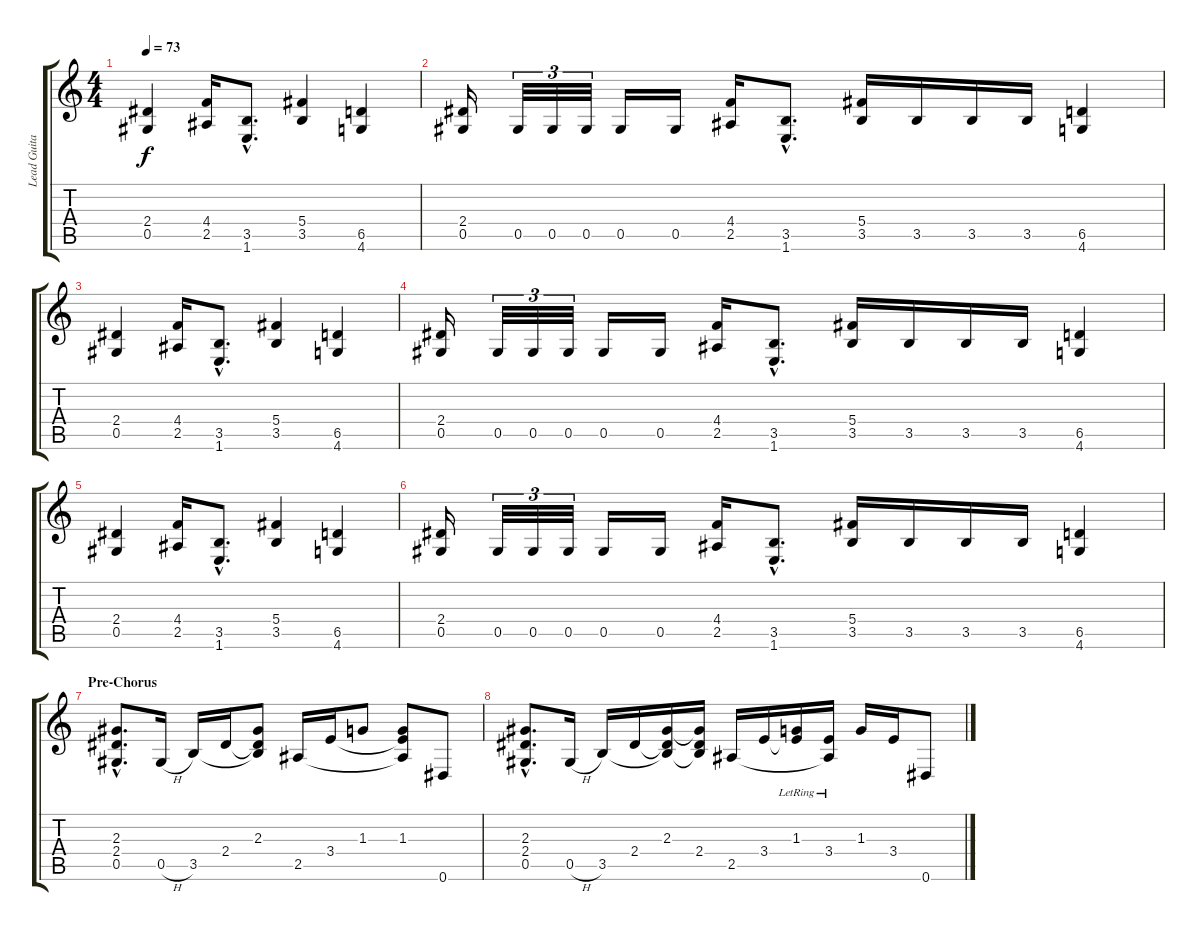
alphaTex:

\track ("Lead Guitar" "Lead Guita") {instrument distortionguitar}
\staff {score tabs}
\tuning (Eb4 Bb3 Gb3 Db3 Ab2 Eb2) {hide}
\ts (4 4)
\tempo 73
\clef g2
\ks c
(2.4 0.5).4{dy f} (4.4 2.5).16 (3.5{hac} 1.6{hac}).8{d} (5.4 3.5).4 (6.5 4.6).4 |
(2.4 0.5).16 0.5.32{tu (3 2)} 0.5.32{tu (3 2)} 0.5.32{tu (3 2)} 0.5.16 0.5.16 (4.4 2.5).16 (3.5{hac} 1.6{hac}).8{d} (5.4 3.5).16 3.5.16 3.5.16 3.5.16 (6.5 4.6).4 |
(2.4 0.5).4 (4.4 2.5).16 (3.5{hac} 1.6{hac}).8{d} (5.4 3.5).4 (6.5 4.6).4 |
(2.4 0.5).16 0.5.32{tu (3 2)} 0.5.32{tu (3 2)} 0.5.32{tu (3 2)} 0.5.16 0.5.16 (4.4 2.5).16 (3.5{hac} 1.6{hac}).8{d} (5.4 3.5).16 3.5.16 3.5.16 3.5.16 (6.5 4.6).4 |
(2.4 0.5).4 (4.4 2.5).16 (3.5{hac} 1.6{hac}).8{d} (5.4 3.5).4 (6.5 4.6).4 |
(2.4 0.5).16 0.5.32{tu (3 2)} 0.5.32{tu (3 2)} 0.5.32{tu (3 2)} 0.5.16 0.5.16 (4.4 2.5).16 (3.5{hac} 1.6{hac}).8{d} (5.4 3.5).16 3.5.16 3.5.16 3.5.16 (6.5 4.6).4 |
\section ("" "Pre-Chorus")
(2.3{hac} 2.4{hac} 0.5{hac}).8{d instrument acousticguitarsteel} 0.5{h}.16 3.5.16 2.4.16 (2.3 2.4{t} 3.5{t}).8 2.5.16 3.4.16 1.3.8 (1.3 3.4{t} 2.5{t}).8 0.6.8 |
(2.3{hac} 2.4{hac} 0.5{hac}).8{d instrument acousticguitarsteel} 0.5{h}.16 3.5.16 2.4.16 (2.3 2.4{t} 3.5{t}).16 (2.3{t} 2.4 3.5{t}).16 2.5.16 3.4.16 (1.3{lr} 3.4{t}).16 (3.4{lr} 2.5{t}).16 1.3.16 3.4.16 0.6.8
